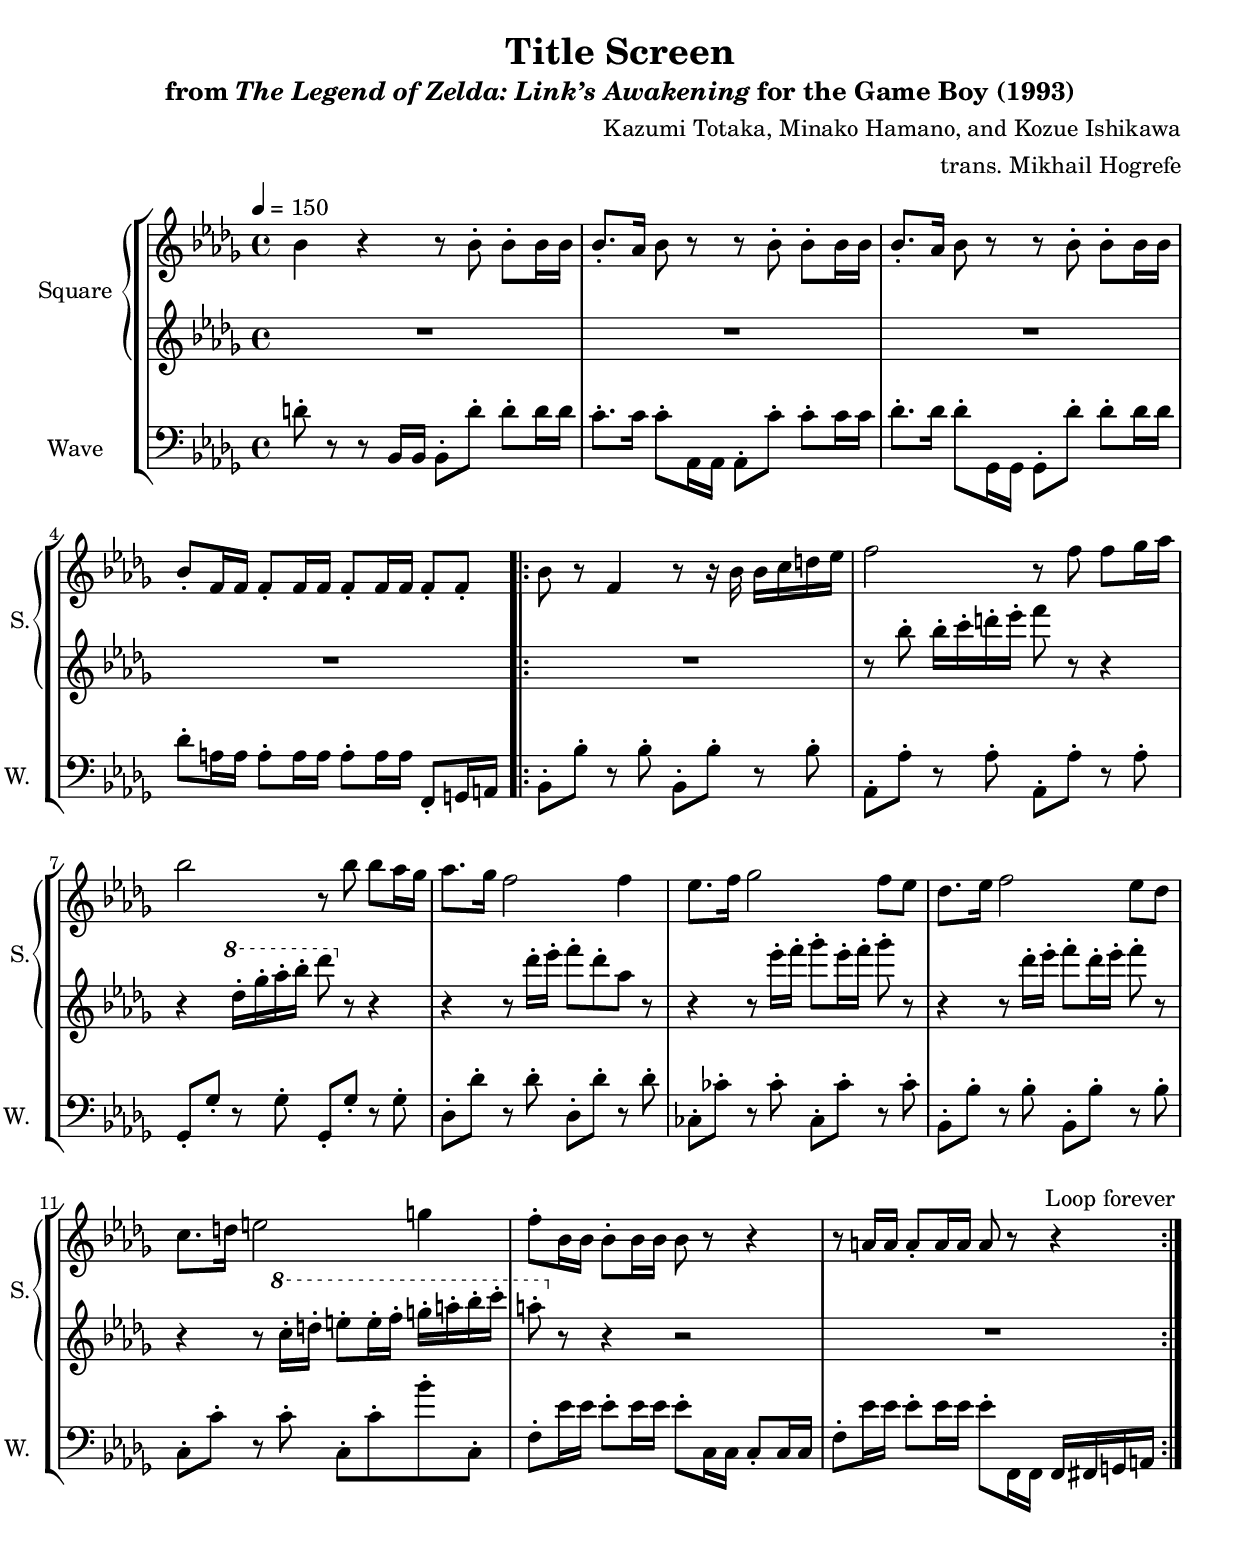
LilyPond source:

\version "2.24.3"

\book {
    \header {
        title = "Title Screen"
        subtitle = \markup { "from" {\italic "The Legend of Zelda: Link’s Awakening"} "for the Game Boy (1993)" }
        composer = "Kazumi Totaka, Minako Hamano, and Kozue Ishikawa"
        arranger = "trans. Mikhail Hogrefe"
    }

    \score {
        {
            \new StaffGroup <<
                \new GrandStaff <<
                    \set GrandStaff.instrumentName = "Square"
                    \set GrandStaff.shortInstrumentName = "S."
                    \new Staff \relative c'' {      
\key bes \minor
\tempo 4 = 150
bes4 r r8 bes-. bes-. bes16 bes |
bes8.-. aes16 bes8 r r bes-. bes-. bes16 bes |
bes8.-. aes16 bes8 r r bes-. bes-. bes16 bes |
bes8-. f16 f f8-. f16 f f8-. f16 f f8-. f-. |
                    \repeat volta 2 {
bes8 r f4 r8 r16 bes bes c d ees |
f2 r8 f f ges16 aes |
bes2 r8 bes bes aes16 ges |
aes8. ges16 f2 f4 |
ees8. f16 ges2 f8 ees |
des8. ees16 f2 ees8 des |
c8. d16 e2 g4 |
f8-. bes,16 bes bes8-. bes16 bes bes8 r r4 |
r8 a16 a a8-. a16 a a8 r r4 |
                    }
\once \override Score.RehearsalMark.self-alignment-X = #RIGHT
\mark \markup { \fontsize #-2 "Loop forever" }
                    }

                    \new Staff \relative c''' {                 
\key bes \minor
R1*4
R1
r8 bes-. bes16-. c-. d-. ees-. f8 r r4 |
r4 \ottava #1 des16-. ges-. aes-. bes-. des8 \ottava #0 r r4 |
r4 r8 des,16-. ees-. f8-. des-. aes r |
r4 r8 ees'16-. f-. ges8-. ees16-. f-. ges8-. r |
r4 r8 des16-. ees-. f8-. des16-. ees-. f8-. r |
r4 r8 \ottava #1 c16-. d-. e8-. e16-. f-. g-. a-. bes-. c-. |
a8-. \ottava #0 r r4 r2 |
R1 |
                    }
                >>

                \new Staff \relative c' {
                    \set Staff.instrumentName = "Wave"
                    \set Staff.shortInstrumentName = "W."
\clef bass
\key bes \minor
d8-. r r bes,16 bes bes8-. d'-. d-. d16 d |
c8.-. c16 c8-. aes,16 aes aes8-. c'-. c-. c16 c |
des8.-. des16 des8-. ges,,16 ges ges8-. des''-. des-. des16 des |
des8-. a16 a a8-. a16 a a8-. a16 a f,8-. g16 a |
bes8-. bes'-. r bes-. bes,-. bes'-. r bes-. |
aes,8-. aes'-. r aes-. aes,-. aes'-. r aes-. |
ges,8-. ges'-. r ges-. ges,-. ges'-. r ges-. |
des8-. des'-. r des-. des,-. des'-. r des-. |
ces,8-. ces'-. r ces-. ces,-. ces'-. r ces-. |
bes,8-. bes'-. r bes-. bes,-. bes'-. r bes-. |
c,8-. c'-. r c-. c,-. c'-. bes'-. c,,-. |
f8-. ees'16 ees ees8-. ees16 ees ees8-. c,16 c c8-. c16 c |
f8-. ees'16 ees ees8-. ees16 ees ees8-. f,,16 f f fis g a |
                }
            >>
        }
        \layout {
            \context {
                \Staff
                \RemoveEmptyStaves
            }
            \context {
                \DrumStaff
                \RemoveEmptyStaves
            }
        }
    }
}
